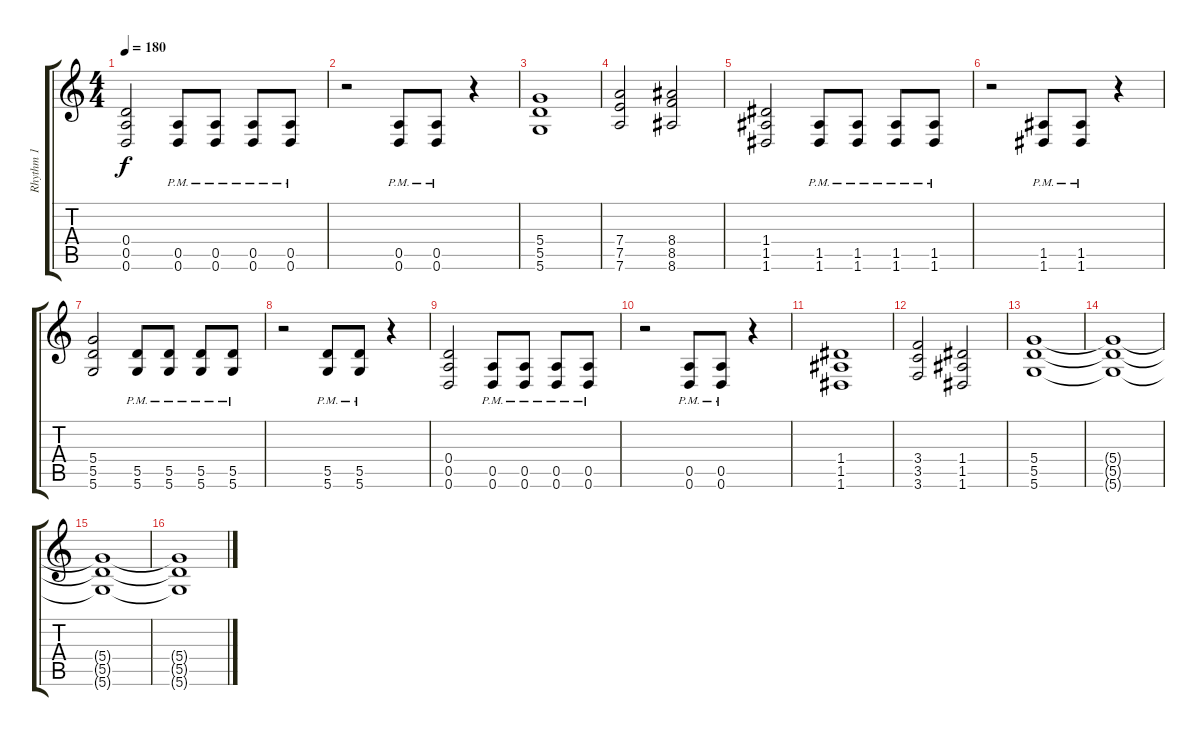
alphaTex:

\track ("Rhythm 1" "Rhythm 1") {instrument distortionguitar}
\staff {score tabs}
\tuning (E4 B3 G3 D3 A2 D2) {hide}
\ts (4 4)
\tempo 180
\clef g2
\ks c
(0.4 0.5 0.6).2{dy f} (0.5{pm} 0.6{pm}).8 (0.5{pm} 0.6{pm}).8 (0.5{pm} 0.6{pm}).8 (0.5{pm} 0.6{pm}).8 |
r.2 (0.5{pm} 0.6{pm}).8 (0.5{pm} 0.6{pm}).8 r.4 |
(5.4 5.5 5.6).1 |
(7.4 7.5 7.6).2 (8.4 8.5 8.6).2 |
(1.4 1.5 1.6).2 (1.5{pm} 1.6{pm}).8 (1.5{pm} 1.6{pm}).8 (1.5{pm} 1.6{pm}).8 (1.5{pm} 1.6{pm}).8 |
r.2 (1.5{pm} 1.6{pm}).8 (1.5{pm} 1.6{pm}).8 r.4 |
(5.4 5.5 5.6).2 (5.5{pm} 5.6{pm}).8 (5.5{pm} 5.6{pm}).8 (5.5{pm} 5.6{pm}).8 (5.5{pm} 5.6{pm}).8 |
r.2 (5.5{pm} 5.6{pm}).8 (5.5{pm} 5.6{pm}).8 r.4 |
(0.4 0.5 0.6).2 (0.5{pm} 0.6{pm}).8 (0.5{pm} 0.6{pm}).8 (0.5{pm} 0.6{pm}).8 (0.5{pm} 0.6{pm}).8 |
r.2 (0.5{pm} 0.6{pm}).8 (0.5{pm} 0.6{pm}).8 r.4 |
(1.4 1.5 1.6).1 |
(3.4 3.5 3.6).2 (1.4 1.5 1.6).2 |
(5.4 5.5 5.6).1 |
(5.4{t} 5.5{t} 5.6{t}).1 |
(5.4{t} 5.5{t} 5.6{t}).1 |
(5.4{t} 5.5{t} 5.6{t}).1
